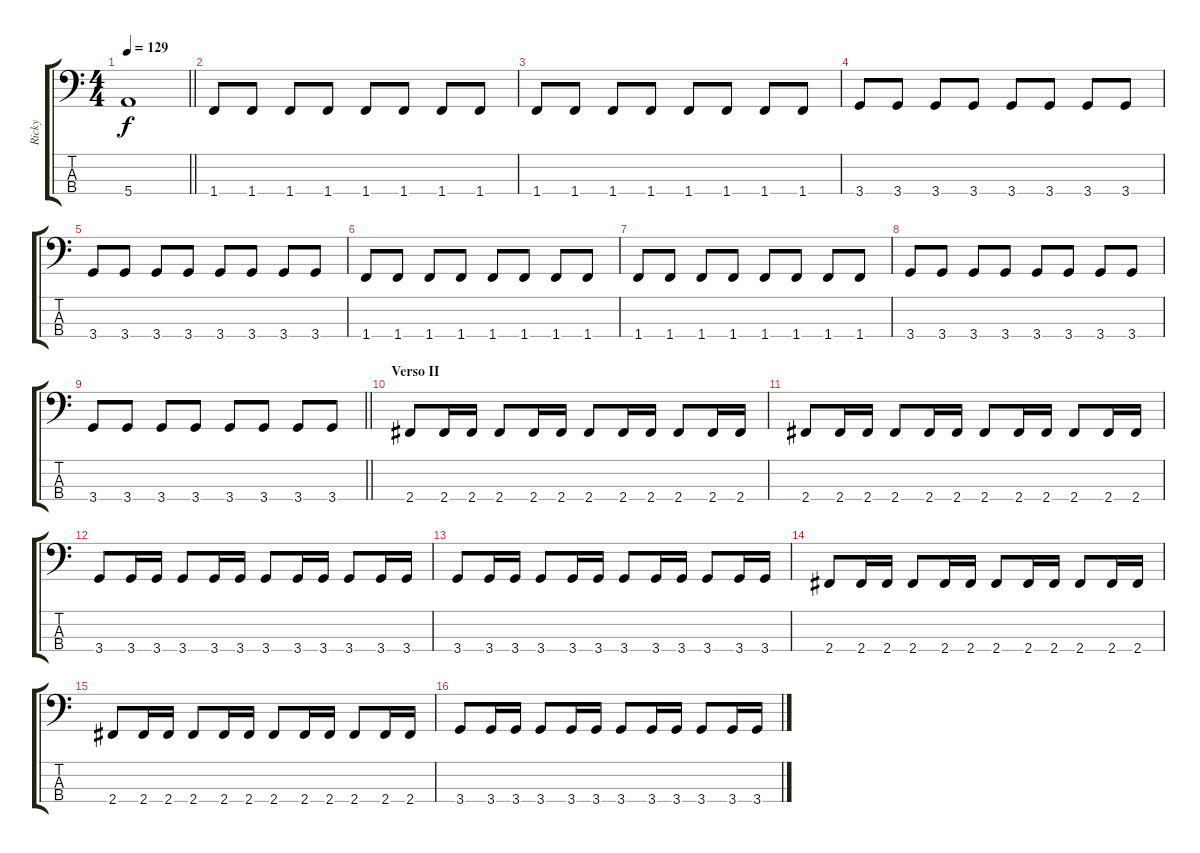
\track ("Ricky" "Ricky") {instrument electricbasspick}
\staff {score tabs}
\tuning (G2 D2 A1 E1) {hide}
\ts (4 4)
\tempo 129
\clef f4
\barLineRight lightlight
\ks c
5.4{t}.1{dy f} |
1.4.8 1.4.8 1.4.8 1.4.8 1.4.8 1.4.8 1.4.8 1.4.8 |
1.4.8 1.4.8 1.4.8 1.4.8 1.4.8 1.4.8 1.4.8 1.4.8 |
3.4.8 3.4.8 3.4.8 3.4.8 3.4.8 3.4.8 3.4.8 3.4.8 |
3.4.8 3.4.8 3.4.8 3.4.8 3.4.8 3.4.8 3.4.8 3.4.8 |
1.4.8 1.4.8 1.4.8 1.4.8 1.4.8 1.4.8 1.4.8 1.4.8 |
1.4.8 1.4.8 1.4.8 1.4.8 1.4.8 1.4.8 1.4.8 1.4.8 |
3.4.8 3.4.8 3.4.8 3.4.8 3.4.8 3.4.8 3.4.8 3.4.8 |
\barLineRight lightlight
3.4.8 3.4.8 3.4.8 3.4.8 3.4.8 3.4.8 3.4.8 3.4.8 |
\section ("" "Verso II")
2.4.8 2.4.16 2.4.16 2.4.8 2.4.16 2.4.16 2.4.8 2.4.16 2.4.16 2.4.8 2.4.16 2.4.16 |
2.4.8 2.4.16 2.4.16 2.4.8 2.4.16 2.4.16 2.4.8 2.4.16 2.4.16 2.4.8 2.4.16 2.4.16 |
3.4.8 3.4.16 3.4.16 3.4.8 3.4.16 3.4.16 3.4.8 3.4.16 3.4.16 3.4.8 3.4.16 3.4.16 |
3.4.8 3.4.16 3.4.16 3.4.8 3.4.16 3.4.16 3.4.8 3.4.16 3.4.16 3.4.8 3.4.16 3.4.16 |
2.4.8 2.4.16 2.4.16 2.4.8 2.4.16 2.4.16 2.4.8 2.4.16 2.4.16 2.4.8 2.4.16 2.4.16 |
2.4.8 2.4.16 2.4.16 2.4.8 2.4.16 2.4.16 2.4.8 2.4.16 2.4.16 2.4.8 2.4.16 2.4.16 |
3.4.8 3.4.16 3.4.16 3.4.8 3.4.16 3.4.16 3.4.8 3.4.16 3.4.16 3.4.8 3.4.16 3.4.16
